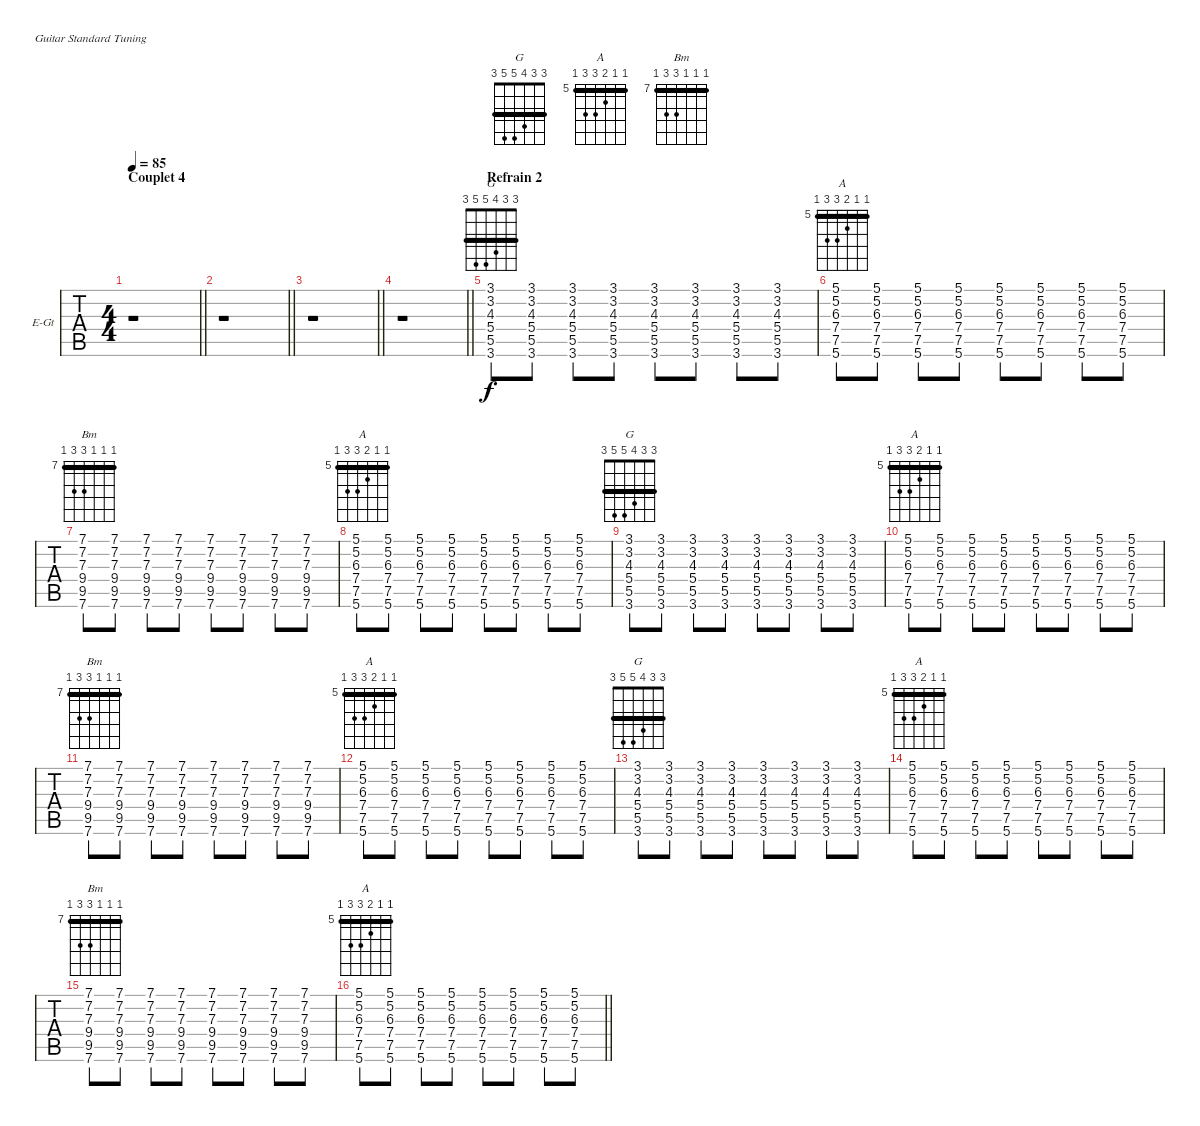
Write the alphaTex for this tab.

\bracketExtendMode groupsimilarinstruments
\firstSystemTrackNameOrientation horizontal
\otherSystemsTrackNameOrientation horizontal
\chordDiagramsInScore
\track ("Guitare électrique" "E-Gt") {instrument overdrivenguitar}
\staff {tabs}
\tuning (E4 B3 G3 D3 A2 E2)
\chord ("G" 3 3 4 5 5 3) {barre (3 3)}
\chord ("A" 5 5 6 7 7 5) {firstfret 5 barre (5 5)}
\chord ("Bm" 7 7 7 9 9 7) {firstfret 7 barre (7 7 7)}
\ts (4 4)
\section ("" "Couplet 4")
\tempo 85
\clef g2
\barLineRight lightlight
\ks c
r.1{dy f} |
\barLineRight lightlight
r.1 |
\barLineRight lightlight
r.1 |
\barLineRight lightlight
r.1 |
\section ("" "Refrain 2")
(3.1 3.2 4.3 5.4 5.5 3.6).8{ch "G"} (3.1 3.2 4.3 5.4 5.5 3.6).8 (3.1 3.2 4.3 5.4 5.5 3.6).8 (3.1 3.2 4.3 5.4 5.5 3.6).8 (3.1 3.2 4.3 5.4 5.5 3.6).8 (3.1 3.2 4.3 5.4 5.5 3.6).8 (3.1 3.2 4.3 5.4 5.5 3.6).8 (3.1 3.2 4.3 5.4 5.5 3.6).8 |
(5.1 5.2 6.3 7.4 7.5 5.6).8{ch "A"} (5.1 5.2 6.3 7.4 7.5 5.6).8 (5.1 5.2 6.3 7.4 7.5 5.6).8 (5.1 5.2 6.3 7.4 7.5 5.6).8 (5.1 5.2 6.3 7.4 7.5 5.6).8 (5.1 5.2 6.3 7.4 7.5 5.6).8 (5.1 5.2 6.3 7.4 7.5 5.6).8 (5.1 5.2 6.3 7.4 7.5 5.6).8 |
(7.1 7.2 7.3 9.4 9.5 7.6).8{ch "Bm"} (7.1 7.2 7.3 9.4 9.5 7.6).8 (7.1 7.2 7.3 9.4 9.5 7.6).8 (7.1 7.2 7.3 9.4 9.5 7.6).8 (7.1 7.2 7.3 9.4 9.5 7.6).8 (7.1 7.2 7.3 9.4 9.5 7.6).8 (7.1 7.2 7.3 9.4 9.5 7.6).8 (7.1 7.2 7.3 9.4 9.5 7.6).8 |
(5.1 5.2 6.3 7.4 7.5 5.6).8{ch "A"} (5.1 5.2 6.3 7.4 7.5 5.6).8 (5.1 5.2 6.3 7.4 7.5 5.6).8 (5.1 5.2 6.3 7.4 7.5 5.6).8 (5.1 5.2 6.3 7.4 7.5 5.6).8 (5.1 5.2 6.3 7.4 7.5 5.6).8 (5.1 5.2 6.3 7.4 7.5 5.6).8 (5.1 5.2 6.3 7.4 7.5 5.6).8 |
(3.1 3.2 4.3 5.4 5.5 3.6).8{ch "G"} (3.1 3.2 4.3 5.4 5.5 3.6).8 (3.1 3.2 4.3 5.4 5.5 3.6).8 (3.1 3.2 4.3 5.4 5.5 3.6).8 (3.1 3.2 4.3 5.4 5.5 3.6).8 (3.1 3.2 4.3 5.4 5.5 3.6).8 (3.1 3.2 4.3 5.4 5.5 3.6).8 (3.1 3.2 4.3 5.4 5.5 3.6).8 |
(5.1 5.2 6.3 7.4 7.5 5.6).8{ch "A"} (5.1 5.2 6.3 7.4 7.5 5.6).8 (5.1 5.2 6.3 7.4 7.5 5.6).8 (5.1 5.2 6.3 7.4 7.5 5.6).8 (5.1 5.2 6.3 7.4 7.5 5.6).8 (5.1 5.2 6.3 7.4 7.5 5.6).8 (5.1 5.2 6.3 7.4 7.5 5.6).8 (5.1 5.2 6.3 7.4 7.5 5.6).8 |
(7.1 7.2 7.3 9.4 9.5 7.6).8{ch "Bm"} (7.1 7.2 7.3 9.4 9.5 7.6).8 (7.1 7.2 7.3 9.4 9.5 7.6).8 (7.1 7.2 7.3 9.4 9.5 7.6).8 (7.1 7.2 7.3 9.4 9.5 7.6).8 (7.1 7.2 7.3 9.4 9.5 7.6).8 (7.1 7.2 7.3 9.4 9.5 7.6).8 (7.1 7.2 7.3 9.4 9.5 7.6).8 |
(5.1 5.2 6.3 7.4 7.5 5.6).8{ch "A"} (5.1 5.2 6.3 7.4 7.5 5.6).8 (5.1 5.2 6.3 7.4 7.5 5.6).8 (5.1 5.2 6.3 7.4 7.5 5.6).8 (5.1 5.2 6.3 7.4 7.5 5.6).8 (5.1 5.2 6.3 7.4 7.5 5.6).8 (5.1 5.2 6.3 7.4 7.5 5.6).8 (5.1 5.2 6.3 7.4 7.5 5.6).8 |
(3.1 3.2 4.3 5.4 5.5 3.6).8{ch "G"} (3.1 3.2 4.3 5.4 5.5 3.6).8 (3.1 3.2 4.3 5.4 5.5 3.6).8 (3.1 3.2 4.3 5.4 5.5 3.6).8 (3.1 3.2 4.3 5.4 5.5 3.6).8 (3.1 3.2 4.3 5.4 5.5 3.6).8 (3.1 3.2 4.3 5.4 5.5 3.6).8 (3.1 3.2 4.3 5.4 5.5 3.6).8 |
(5.1 5.2 6.3 7.4 7.5 5.6).8{ch "A"} (5.1 5.2 6.3 7.4 7.5 5.6).8 (5.1 5.2 6.3 7.4 7.5 5.6).8 (5.1 5.2 6.3 7.4 7.5 5.6).8 (5.1 5.2 6.3 7.4 7.5 5.6).8 (5.1 5.2 6.3 7.4 7.5 5.6).8 (5.1 5.2 6.3 7.4 7.5 5.6).8 (5.1 5.2 6.3 7.4 7.5 5.6).8 |
(7.1 7.2 7.3 9.4 9.5 7.6).8{ch "Bm"} (7.1 7.2 7.3 9.4 9.5 7.6).8 (7.1 7.2 7.3 9.4 9.5 7.6).8 (7.1 7.2 7.3 9.4 9.5 7.6).8 (7.1 7.2 7.3 9.4 9.5 7.6).8 (7.1 7.2 7.3 9.4 9.5 7.6).8 (7.1 7.2 7.3 9.4 9.5 7.6).8 (7.1 7.2 7.3 9.4 9.5 7.6).8 |
\barLineRight lightlight
(5.1 5.2 6.3 7.4 7.5 5.6).8{ch "A"} (5.1 5.2 6.3 7.4 7.5 5.6).8 (5.1 5.2 6.3 7.4 7.5 5.6).8 (5.1 5.2 6.3 7.4 7.5 5.6).8 (5.1 5.2 6.3 7.4 7.5 5.6).8 (5.1 5.2 6.3 7.4 7.5 5.6).8 (5.1 5.2 6.3 7.4 7.5 5.6).8 (5.1 5.2 6.3 7.4 7.5 5.6).8
